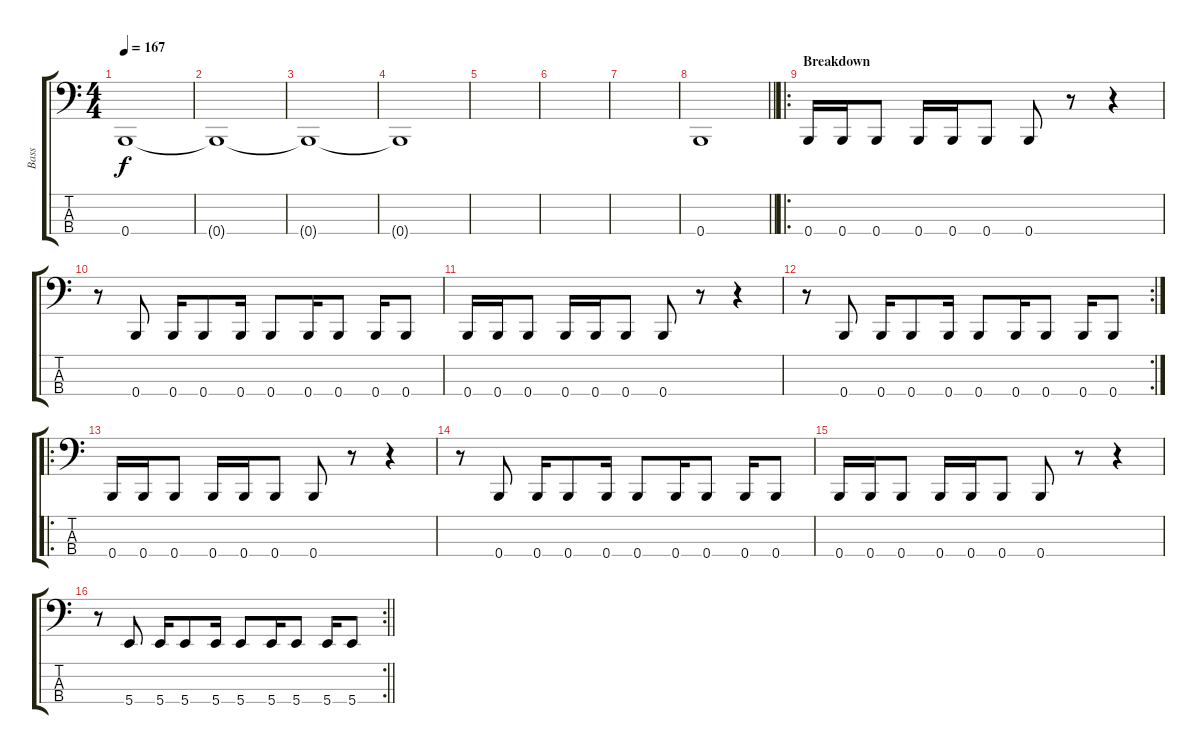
\track ("Bass" "Bass") {instrument electricbasspick}
\staff {score tabs}
\tuning (E2 B1 Gb1 B0) {hide}
\ts (4 4)
\tempo 167
\clef f4
\ks c
0.4.1{dy f volume 0} |
0.4{t}.1 |
0.4{t}.1 |
0.4{t}.1 |
|
|
|
\barLineRight lightlight
0.4.1{volume 13} |
\ro
\section ("" "Breakdown")
0.4.16 0.4.16 0.4.8 0.4.16 0.4.16 0.4.8 0.4.8 r.8 r.4 |
r.8 0.4.8 0.4.16 0.4.8 0.4.16 0.4.8 0.4.16 0.4.8 0.4.16 0.4.8 |
0.4.16 0.4.16 0.4.8 0.4.16 0.4.16 0.4.8 0.4.8 r.8 r.4 |
\rc 2
r.8 0.4.8 0.4.16 0.4.8 0.4.16 0.4.8 0.4.16 0.4.8 0.4.16 0.4.8 |
\ro
0.4.16 0.4.16 0.4.8 0.4.16 0.4.16 0.4.8 0.4.8 r.8 r.4 |
r.8 0.4.8 0.4.16 0.4.8 0.4.16 0.4.8 0.4.16 0.4.8 0.4.16 0.4.8 |
0.4.16 0.4.16 0.4.8 0.4.16 0.4.16 0.4.8 0.4.8 r.8 r.4 |
\rc 2
\barLineRight lightlight
r.8 5.4.8 5.4.16 5.4.8 5.4.16 5.4.8 5.4.16 5.4.8 5.4.16 5.4.8
